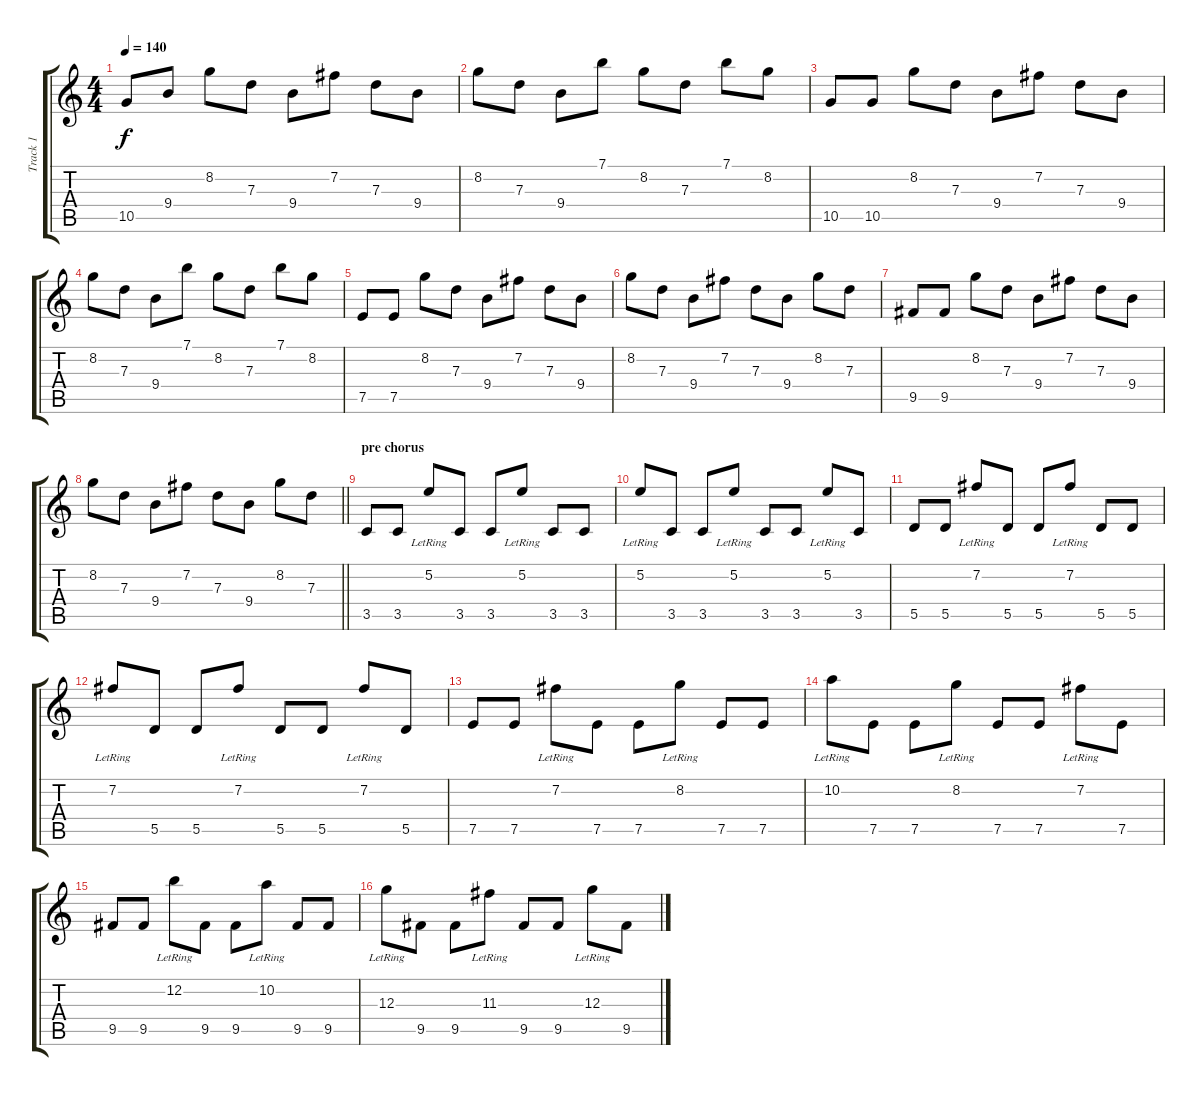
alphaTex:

\track ("Track 1" "Track 1") {instrument acousticguitarsteel}
\staff {score tabs}
\tuning (E4 B3 G3 D3 A2 E2) {hide}
\ts (4 4)
\tempo 140
\clef g2
\ks c
10.5.8{dy f} 9.4.8 8.2.8 7.3.8 9.4.8 7.2.8 7.3.8 9.4.8 |
8.2.8 7.3.8 9.4.8 7.1.8 8.2.8 7.3.8 7.1.8 8.2.8 |
10.5.8 10.5.8 8.2.8 7.3.8 9.4.8 7.2.8 7.3.8 9.4.8 |
8.2.8 7.3.8 9.4.8 7.1.8 8.2.8 7.3.8 7.1.8 8.2.8 |
7.5.8 7.5.8 8.2.8 7.3.8 9.4.8 7.2.8 7.3.8 9.4.8 |
8.2.8 7.3.8 9.4.8 7.2.8 7.3.8 9.4.8 8.2.8 7.3.8 |
9.5.8 9.5.8 8.2.8 7.3.8 9.4.8 7.2.8 7.3.8 9.4.8 |
\barLineRight lightlight
8.2.8 7.3.8 9.4.8 7.2.8 7.3.8 9.4.8 8.2.8 7.3.8 |
\section ("" "pre chorus")
3.5.8 3.5.8 5.2{lr}.8 3.5.8 3.5.8 5.2{lr}.8 3.5.8 3.5.8 |
5.2{lr}.8 3.5.8 3.5.8 5.2{lr}.8 3.5.8 3.5.8 5.2{lr}.8 3.5.8 |
5.5.8 5.5.8 7.2{lr}.8 5.5.8 5.5.8 7.2{lr}.8 5.5.8 5.5.8 |
7.2{lr}.8 5.5.8 5.5.8 7.2{lr}.8 5.5.8 5.5.8 7.2{lr}.8 5.5.8 |
7.5.8 7.5.8 7.2{lr}.8 7.5.8 7.5.8 8.2{lr}.8 7.5.8 7.5.8 |
10.2{lr}.8 7.5.8 7.5.8 8.2{lr}.8 7.5.8 7.5.8 7.2{lr}.8 7.5.8 |
9.5.8 9.5.8 12.2{lr}.8 9.5.8 9.5.8 10.2{lr}.8 9.5.8 9.5.8 |
12.3{lr}.8 9.5.8 9.5.8 11.3{lr}.8 9.5.8 9.5.8 12.3{lr}.8 9.5.8
